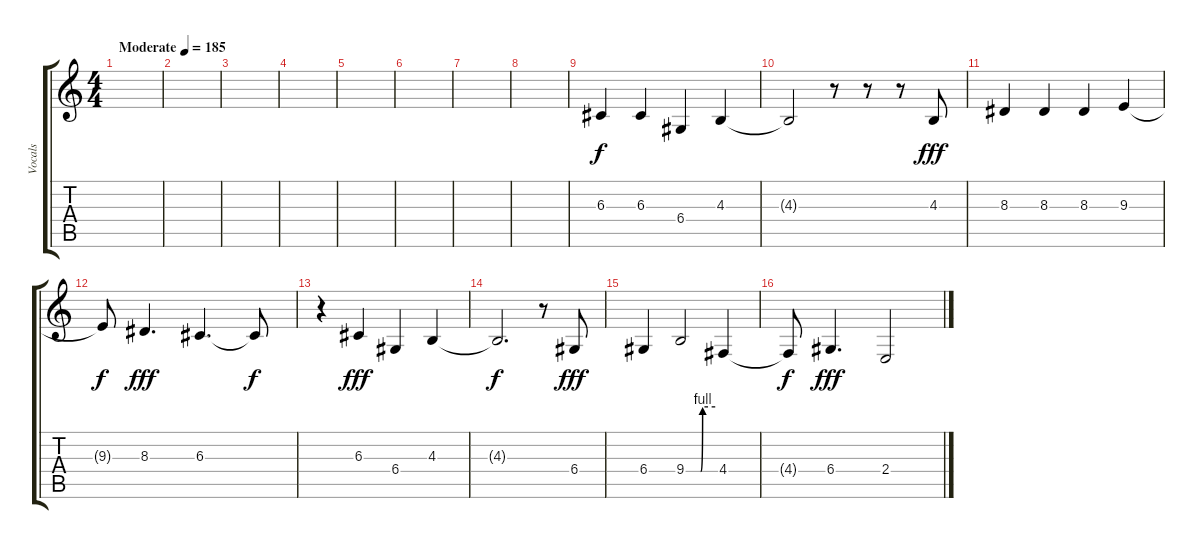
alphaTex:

\track ("Vocals" "Vocals") {instrument ocarina}
\staff {score tabs}
\tuning (E4 B3 G3 D3 A2 E2) {hide}
\ts (4 4)
\tempo (185 "Moderate")
\clef g2
\ks c
|
|
|
|
|
|
|
|
6.3.4 6.3.4 6.4.4 4.3.4 |
4.3{t}.2{dy f} r.8 r.8 r.8 4.3.8{dy fff} |
8.3.4 8.3.4 8.3.4 9.3.4 |
9.3{t}.8{dy f} 8.3.4{d dy fff} 6.3.4{d} 6.3{t}.8{dy f} |
r.4 6.3.4{dy fff} 6.4.4 4.3.4 |
4.3{t}.2{d dy f} r.8 6.4.8{dy fff} |
6.4.4 9.4{be (custom 0 0 15 0 30 0 34 4 60 4)}.2 4.4.4 |
4.4{t}.8{dy f} 6.4.4{d dy fff} 2.4.2
